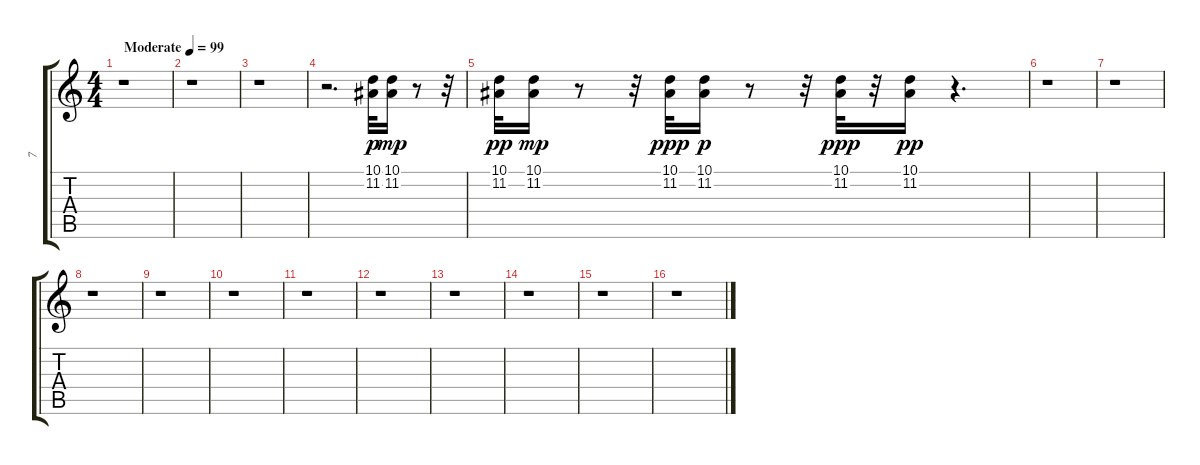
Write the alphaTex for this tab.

\track ("7" "7") {instrument ocarina}
\staff {score tabs}
\tuning (E4 B3 G3 D3 A2 E2) {hide}
\ts (4 4)
\tempo (99 "Moderate")
\clef g2
\ks c
r.1{dy p instrument ocarina} |
r.1 |
r.1 |
r.2{d} (10.1 11.2).32 (10.1 11.2).16{dy mp} r.8 r.32 |
(10.1 11.2).32{dy pp} (10.1 11.2).16{dy mp} r.8 r.32 (10.1 11.2).32{dy ppp} (10.1 11.2).16{dy p} r.8 r.32 (10.1 11.2).32{dy ppp} r.32 (10.1 11.2).16{dy pp} r.4{d} |
r.1 |
r.1 |
r.1 |
r.1 |
r.1 |
r.1 |
r.1 |
r.1 |
r.1 |
r.1 |
r.1
